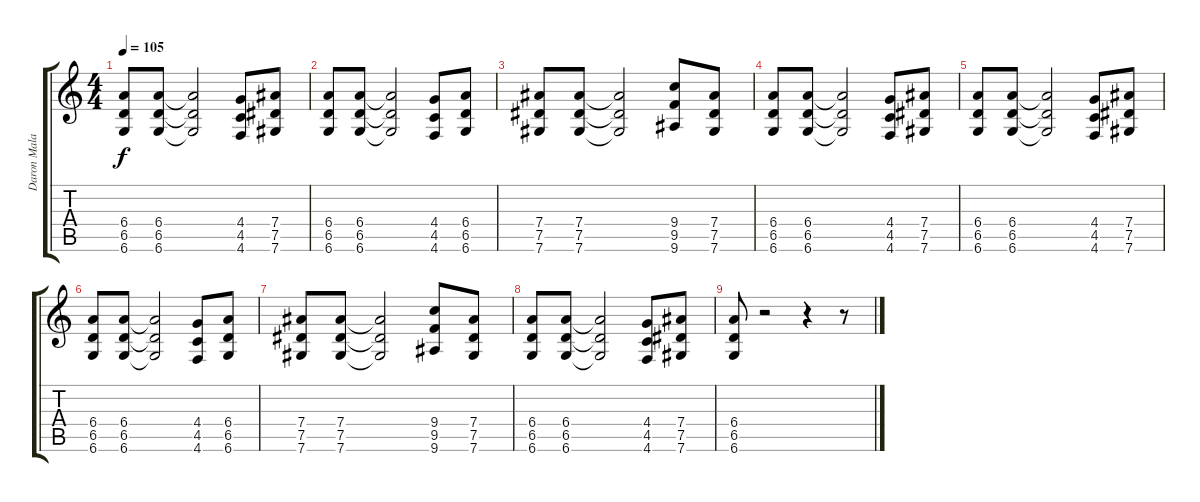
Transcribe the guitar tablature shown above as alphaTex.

\track ("Daron Malakian (Guitar)" "Daron Mala") {instrument distortionguitar}
\staff {score tabs}
\tuning (Eb4 Bb3 Gb3 Eb3 Ab2 Db2) {hide}
\ts (4 4)
\tempo 105
\clef g2
\ks c
(6.4 6.5 6.6).8{dy f} (6.4 6.5 6.6).8 (6.4{t} 6.5{t} 6.6{t}).2 (4.4 4.5 4.6).8 (7.4 7.5 7.6).8 |
(6.4 6.5 6.6).8 (6.4 6.5 6.6).8 (6.4{t} 6.5{t} 6.6{t}).2 (4.4 4.5 4.6).8 (6.4 6.5 6.6).8 |
(7.4 7.5 7.6).8 (7.4 7.5 7.6).8 (7.4{t} 7.5{t} 7.6{t}).2 (9.4 9.5 9.6).8 (7.4 7.5 7.6).8 |
(6.4 6.5 6.6).8 (6.4 6.5 6.6).8 (6.4{t} 6.5{t} 6.6{t}).2 (4.4 4.5 4.6).8 (7.4 7.5 7.6).8 |
(6.4 6.5 6.6).8 (6.4 6.5 6.6).8 (6.4{t} 6.5{t} 6.6{t}).2 (4.4 4.5 4.6).8 (7.4 7.5 7.6).8 |
(6.4 6.5 6.6).8 (6.4 6.5 6.6).8 (6.4{t} 6.5{t} 6.6{t}).2 (4.4 4.5 4.6).8 (6.4 6.5 6.6).8 |
(7.4 7.5 7.6).8 (7.4 7.5 7.6).8 (7.4{t} 7.5{t} 7.6{t}).2 (9.4 9.5 9.6).8 (7.4 7.5 7.6).8 |
(6.4 6.5 6.6).8 (6.4 6.5 6.6).8 (6.4{t} 6.5{t} 6.6{t}).2 (4.4 4.5 4.6).8 (7.4 7.5 7.6).8 |
(6.4 6.5 6.6).8 r.2 r.4 r.8
